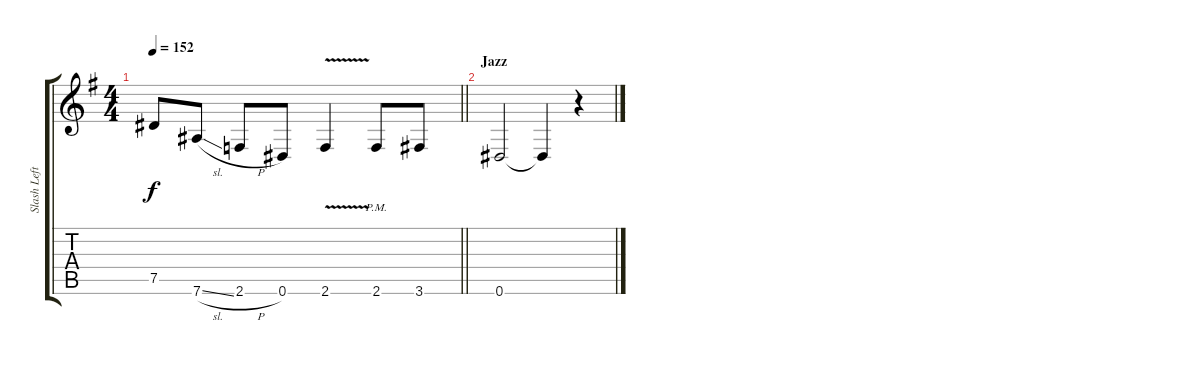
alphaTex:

\track ("Slash Left" "Slash Left") {instrument overdrivenguitar}
\staff {score tabs}
\tuning (Eb4 Bb3 Gb3 Db3 Ab2 Eb2) {hide}
\ts (4 4)
\tempo 152
\clef g2
\barLineRight lightlight
\ks eminor
7.5{t}.8{dy f} 7.6{sl}.8 2.6{h}.8 0.6.8 2.6{v}.4 2.6{pm}.8 3.6.8 |
\section ("" "Jazz")
0.6.2{volume 0} 0.6{t}.4 r.4
